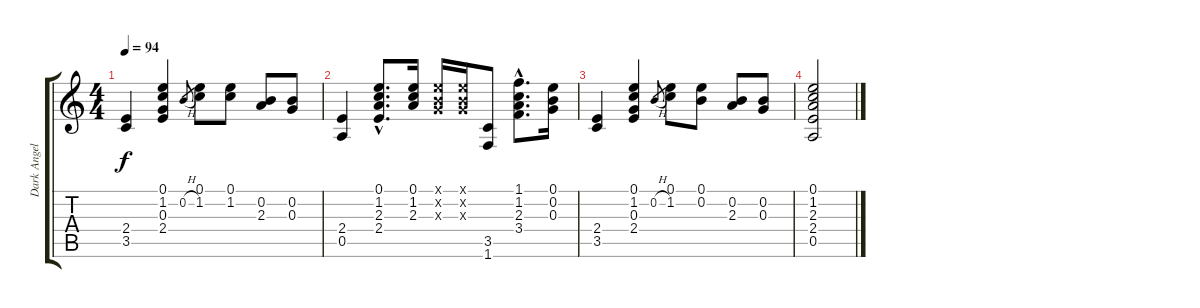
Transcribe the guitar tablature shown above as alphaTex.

\track ("Dark Angel" "Dark Angel") {instrument acousticguitarnylon}
\staff {score tabs}
\tuning (E4 B3 G3 D3 A2 E2) {hide}
\ts (4 4)
\tempo 94
\clef g2
\ks c
(2.4 3.5).4{dy f} (0.1 1.2 0.3 2.4).4 0.2{h}.8{gr} (0.1 1.2).8 (0.1 1.2).8 (0.2 2.3).8 (0.2 0.3).8 |
(2.4 0.5).4 (0.1{hac} 1.2{hac} 2.3{hac} 2.4{hac}).8{d} (0.1 1.2 2.3).16 (0.1{x} 0.2{x} 0.3{x}).16 (0.1{x} 0.2{x} 0.3{x}).16 (3.5 1.6).8 (1.1{hac} 1.2{hac} 2.3{hac} 3.4{hac}).8{d} (0.1 0.2 0.3).16 |
(2.4 3.5).4 (0.1 1.2 0.3 2.4).4 0.2{h}.8{gr} (0.1 1.2).8 (0.1 0.2).8 (0.2 2.3).8 (0.2 0.3).8 |
(0.1 1.2 2.3 2.4 0.5).2
